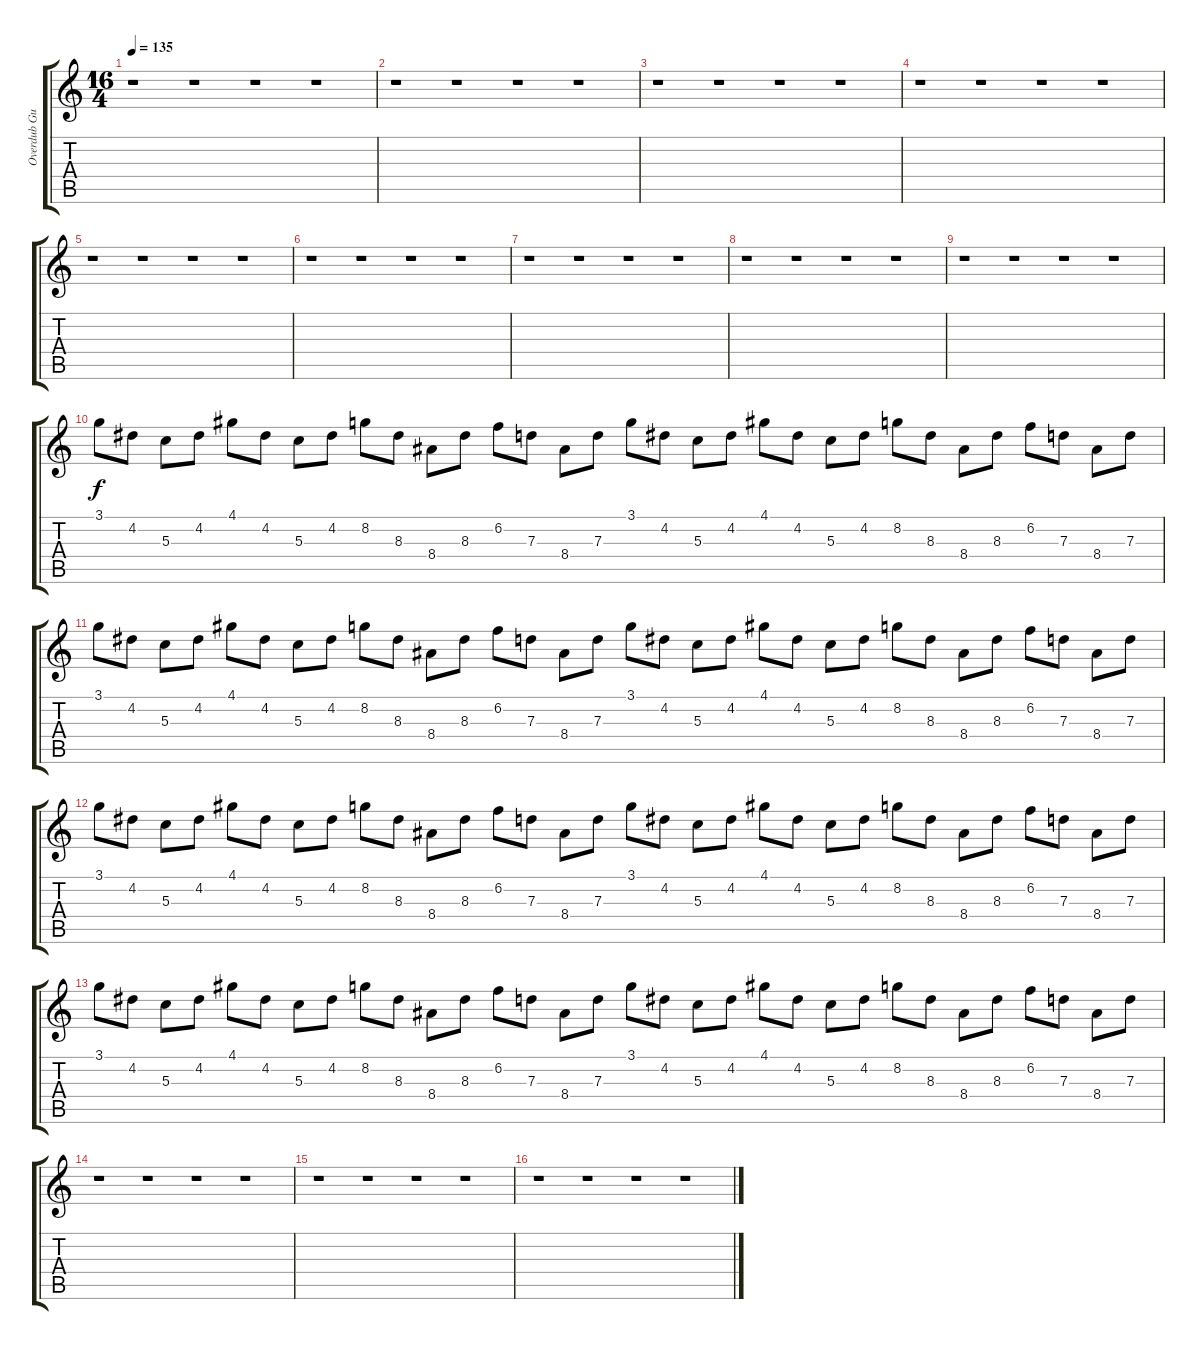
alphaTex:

\track ("Overdub Guitar II" "Overdub Gu") {instrument distortionguitar}
\staff {score tabs}
\tuning (E4 B3 G3 D3 A2 E2) {hide}
\ts (16 4)
\tempo 135
\clef g2
\ks c
r.1{dy f instrument distortionguitar} r.1 r.1 r.1 |
r.1 r.1 r.1 r.1 |
r.1 r.1 r.1 r.1 |
r.1 r.1 r.1 r.1 |
r.1 r.1 r.1 r.1 |
r.1 r.1 r.1 r.1 |
r.1 r.1 r.1 r.1 |
r.1 r.1 r.1 r.1 |
r.1 r.1 r.1 r.1 |
3.1.8 4.2.8 5.3.8 4.2.8 4.1.8 4.2.8 5.3.8 4.2.8 8.2.8 8.3.8 8.4.8 8.3.8 6.2.8 7.3.8 8.4.8 7.3.8 3.1.8 4.2.8 5.3.8 4.2.8 4.1.8 4.2.8 5.3.8 4.2.8 8.2.8 8.3.8 8.4.8 8.3.8 6.2.8 7.3.8 8.4.8 7.3.8 |
3.1.8 4.2.8 5.3.8 4.2.8 4.1.8 4.2.8 5.3.8 4.2.8 8.2.8 8.3.8 8.4.8 8.3.8 6.2.8 7.3.8 8.4.8 7.3.8 3.1.8 4.2.8 5.3.8 4.2.8 4.1.8 4.2.8 5.3.8 4.2.8 8.2.8 8.3.8 8.4.8 8.3.8 6.2.8 7.3.8 8.4.8 7.3.8 |
3.1.8 4.2.8 5.3.8 4.2.8 4.1.8 4.2.8 5.3.8 4.2.8 8.2.8 8.3.8 8.4.8 8.3.8 6.2.8 7.3.8 8.4.8 7.3.8 3.1.8 4.2.8 5.3.8 4.2.8 4.1.8 4.2.8 5.3.8 4.2.8 8.2.8 8.3.8 8.4.8 8.3.8 6.2.8 7.3.8 8.4.8 7.3.8 |
3.1.8 4.2.8 5.3.8 4.2.8 4.1.8 4.2.8 5.3.8 4.2.8 8.2.8 8.3.8 8.4.8 8.3.8 6.2.8 7.3.8 8.4.8 7.3.8 3.1.8 4.2.8 5.3.8 4.2.8 4.1.8 4.2.8 5.3.8 4.2.8 8.2.8 8.3.8 8.4.8 8.3.8 6.2.8 7.3.8 8.4.8 7.3.8 |
r.1 r.1 r.1 r.1 |
r.1 r.1 r.1 r.1 |
r.1 r.1 r.1 r.1
